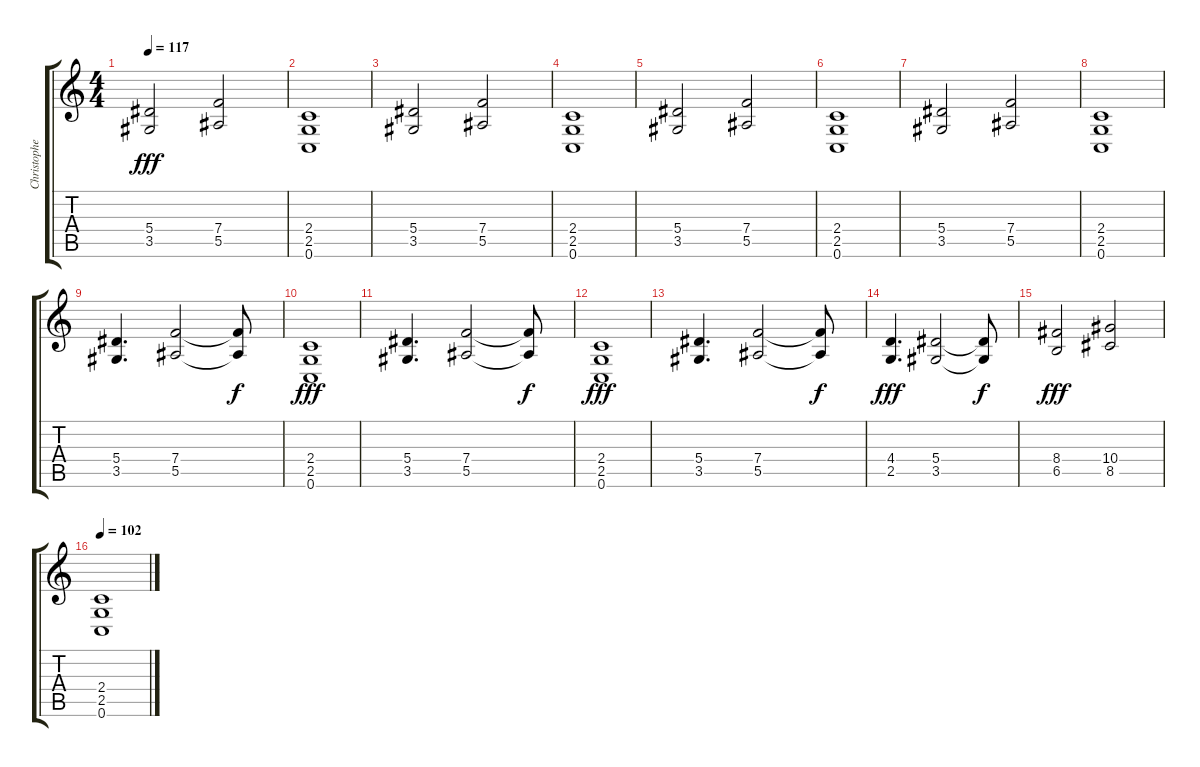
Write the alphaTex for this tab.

\track ("Christopher Amott (Rythmus Guitar)" "Christophe") {instrument distortionguitar}
\staff {score tabs}
\tuning (C4 G3 Eb3 Bb2 F2 C2) {hide}
\ts (4 4)
\tempo 117
\clef g2
\ks c
(5.4 3.5).2{dy fff} (7.4 5.5).2 |
(2.4 2.5 0.6).1 |
(5.4 3.5).2 (7.4 5.5).2 |
(2.4 2.5 0.6).1 |
(5.4 3.5).2 (7.4 5.5).2 |
(2.4 2.5 0.6).1 |
(5.4 3.5).2 (7.4 5.5).2 |
(2.4 2.5 0.6).1 |
(5.4 3.5).4{d} (7.4 5.5).2 (7.4{t} 5.5{t}).8{dy f} |
(2.4 2.5 0.6).1{dy fff} |
(5.4 3.5).4{d} (7.4 5.5).2 (7.4{t} 5.5{t}).8{dy f} |
(2.4 2.5 0.6).1{dy fff} |
(5.4 3.5).4{d} (7.4 5.5).2 (7.4{t} 5.5{t}).8{dy f} |
(4.4 2.5).4{d dy fff} (5.4 3.5).2 (5.4{t} 3.5{t}).8{dy f} |
(8.4 6.5).2{dy fff} (10.4 8.5).2 |
\tempo 102
(2.4 2.5 0.6).1
